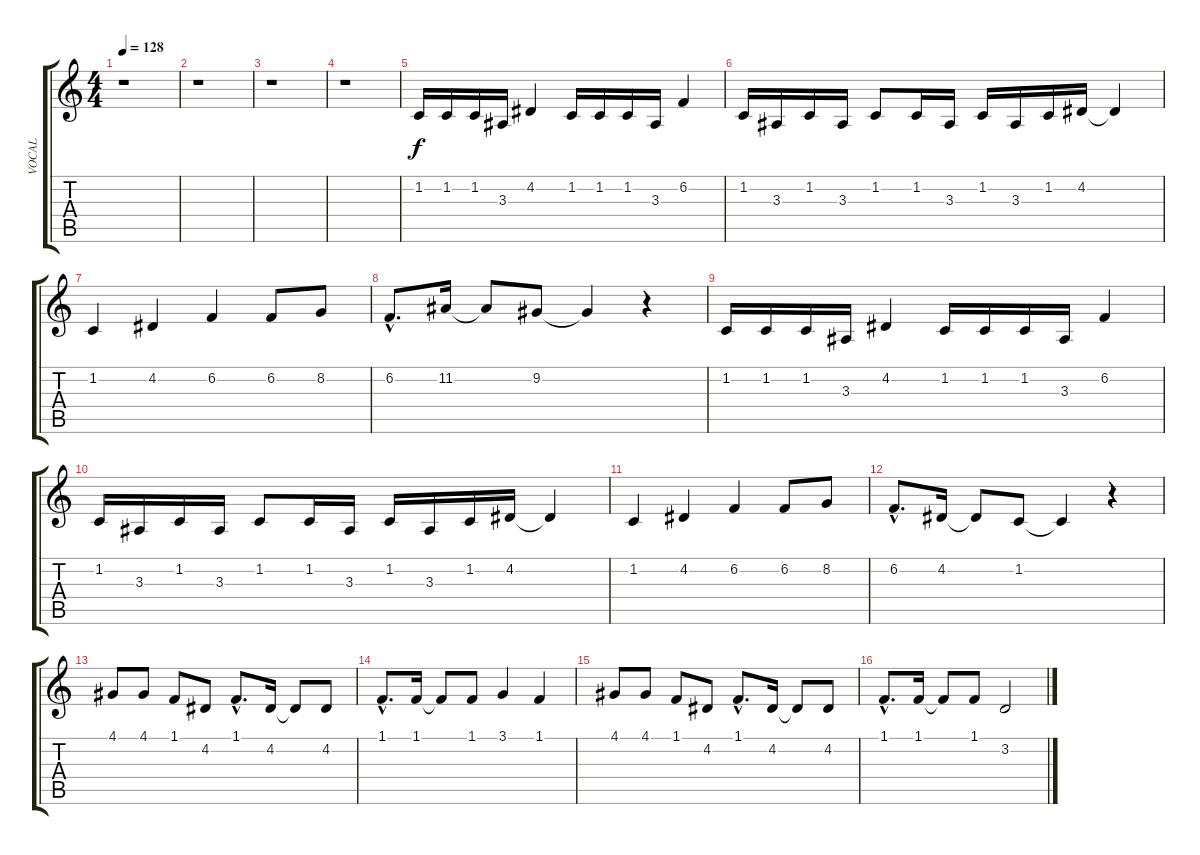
\track ("VOCAL" "VOCAL") {instrument lead6voice}
\staff {score tabs}
\tuning (E4 B3 G3 D3 A2 E2) {hide}
\ts (4 4)
\tempo 128
\clef g2
\ks c
r.1{dy f} |
r.1 |
r.1 |
r.1 |
1.2.16 1.2.16 1.2.16 3.3.16 4.2.4 1.2.16 1.2.16 1.2.16 3.3.16 6.2.4 |
1.2.16 3.3.16 1.2.16 3.3.16 1.2.8 1.2.16 3.3.16 1.2.16 3.3.16 1.2.16 4.2.16 4.2{t}.4 |
1.2.4 4.2.4 6.2.4 6.2.8 8.2.8 |
6.2{hac}.8{d} 11.2.16 11.2{t}.8 9.2.8 9.2{t}.4 r.4 |
1.2.16 1.2.16 1.2.16 3.3.16 4.2.4 1.2.16 1.2.16 1.2.16 3.3.16 6.2.4 |
1.2.16 3.3.16 1.2.16 3.3.16 1.2.8 1.2.16 3.3.16 1.2.16 3.3.16 1.2.16 4.2.16 4.2{t}.4 |
1.2.4 4.2.4 6.2.4 6.2.8 8.2.8 |
6.2{hac}.8{d} 4.2.16 4.2{t}.8 1.2.8 1.2{t}.4 r.4 |
4.1.8 4.1.8 1.1.8 4.2.8 1.1{hac}.8{d} 4.2.16 4.2{t}.8 4.2.8 |
1.1{hac}.8{d} 1.1.16 1.1{t}.8 1.1.8 3.1.4 1.1.4 |
4.1.8 4.1.8 1.1.8 4.2.8 1.1{hac}.8{d} 4.2.16 4.2{t}.8 4.2.8 |
1.1{hac}.8{d} 1.1.16 1.1{t}.8 1.1.8 3.2.2
